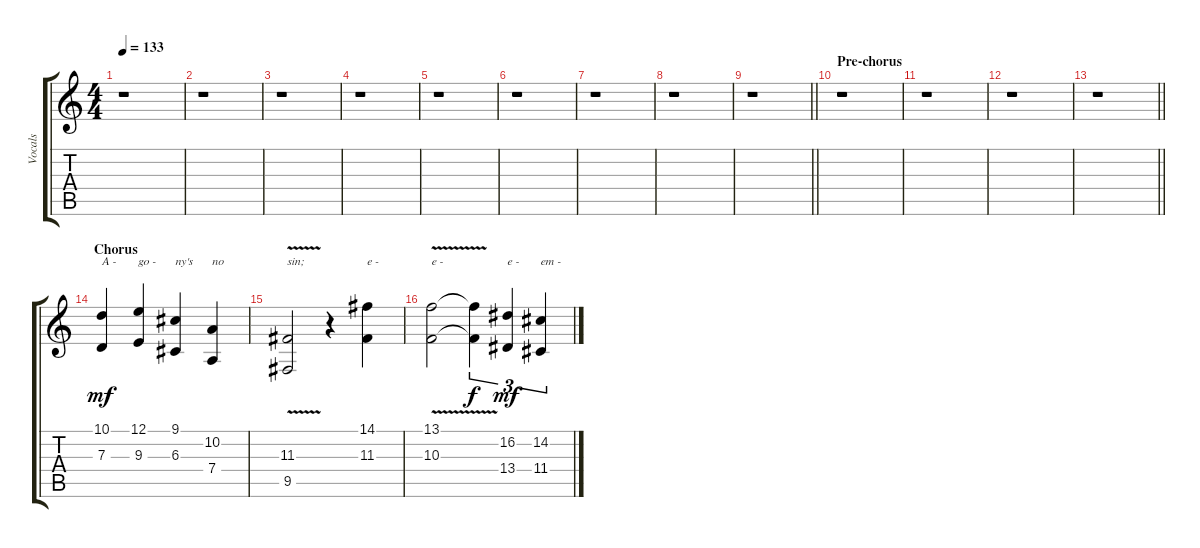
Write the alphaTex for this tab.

\track ("Vocals" "Vocals") {instrument choiraahs}
\staff {score tabs}
\tuning (E4 B3 G3 D3 A2 E2) {hide}
\ts (4 4)
\tempo 133
\clef g2
\ks c
r.1{dy mf} |
r.1 |
r.1 |
r.1 |
r.1 |
r.1 |
r.1 |
r.1 |
\barLineRight lightlight
r.1 |
\section ("" "Pre-chorus")
r.1 |
r.1 |
r.1 |
\barLineRight lightlight
r.1 |
\section ("" "Chorus")
(10.1 7.3).4{txt "A -"} (12.1 9.3).4{txt "go -"} (9.1 6.3).4{txt "ny's"} (10.2 7.4).4{txt "no"} |
(11.3{v} 9.5{v}).2{txt "sin;"} r.4 (14.1 11.3).4{txt "e -"} |
(13.1{v} 10.3{v}).2{txt "e -"} (13.1{t} 10.3{t}).4{tu (3 2) dy f} (16.2 13.4).4{tu (3 2) txt "e -" dy mf} (14.2 11.4).4{tu (3 2) txt "em -"}
